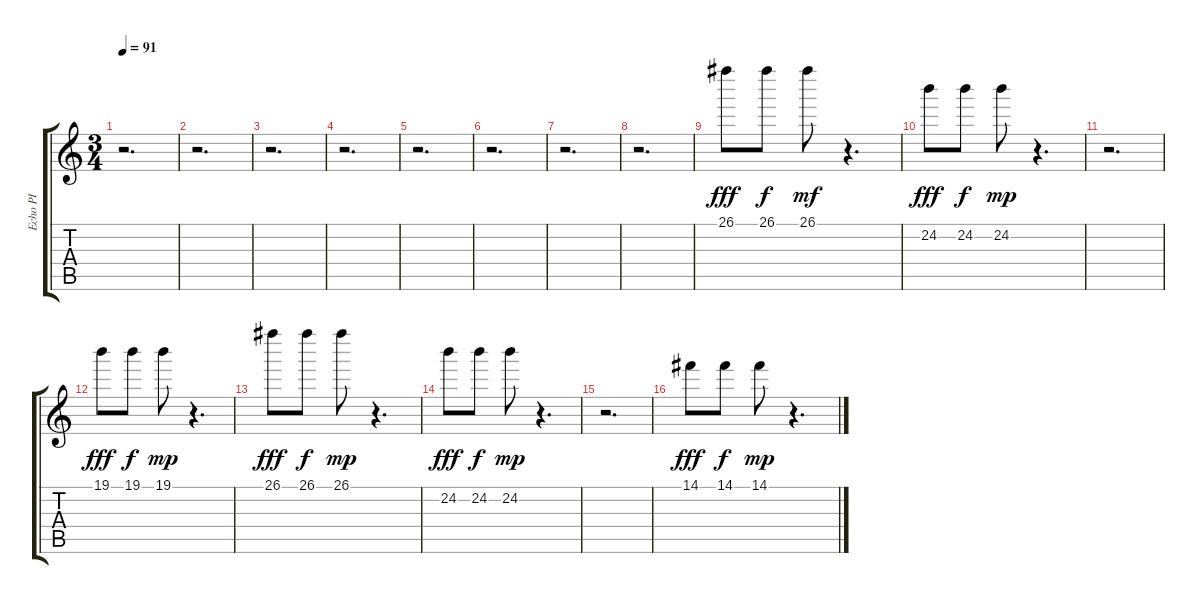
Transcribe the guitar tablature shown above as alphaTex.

\track ("Echo PI" "Echo PI") {instrument acousticguitarsteel}
\staff {score tabs}
\tuning (E4 B3 G3 D3 A2 E2) {hide}
\ts (3 4)
\tempo 91
\clef g2
\ks c
r.2{d dy mf} |
r.2{d} |
r.2{d} |
r.2{d} |
r.2{d} |
r.2{d} |
r.2{d} |
r.2{d} |
26.1.8{dy fff} 26.1.8{dy f} 26.1.8{dy mf} r.4{d} |
24.2.8{dy fff} 24.2.8{dy f} 24.2.8{dy mp} r.4{d} |
r.2{d} |
19.1.8{dy fff} 19.1.8{dy f} 19.1.8{dy mp} r.4{d} |
26.1.8{dy fff} 26.1.8{dy f} 26.1.8{dy mp} r.4{d} |
24.2.8{dy fff} 24.2.8{dy f} 24.2.8{dy mp} r.4{d} |
r.2{d} |
14.1.8{dy fff} 14.1.8{dy f} 14.1.8{dy mp} r.4{d}
